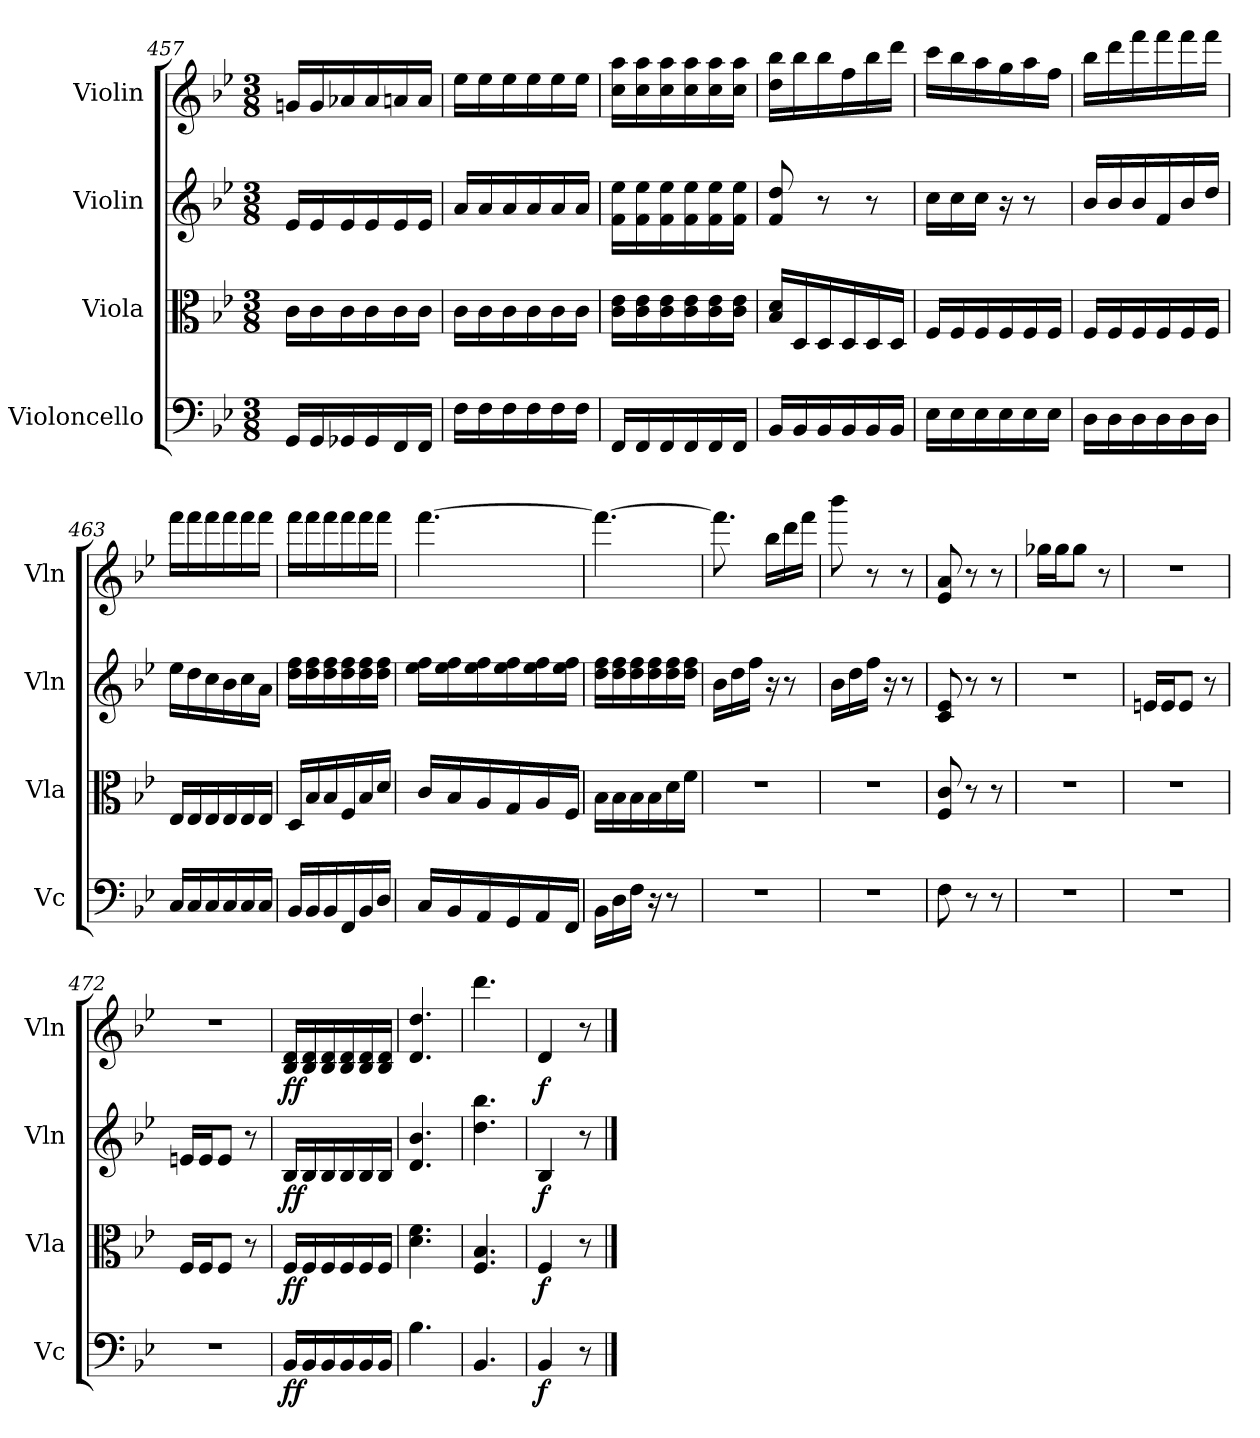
**kern	**dynam	**kern	**dynam	**kern	**dynam	**kern	**dynam
*part4	*part4	*part3	*part3	*part2	*part2	*part1	*part1
*staff4	*staff4	*staff3	*staff3	*staff2	*staff2	*staff1	*staff1
*I"Violoncello	*	*I"Viola	*	*I"Violin	*	*I"Violin	*
*I'Vc	*	*I'Vla	*	*I'Vln	*	*I'Vln	*
*clefF4	*	*clefC3	*	*clefG2	*	*clefG2	*
*k[b-e-]	*	*k[b-e-]	*	*k[b-e-]	*	*k[b-e-]	*
*B-:	*	*B-:	*	*B-:	*	*B-:	*
*M3/8	*	*M3/8	*	*M3/8	*	*M3/8	*
=457	=457	=457	=457	=457	=457	=457	=457
16GG/LL	.	16c\LL	.	16e-/LL	.	16gn/LL	.
16GG/	.	16c\	.	16e-/	.	16g/	.
16GG-X/	.	16c\	.	16e-/	.	16a-X/	.
16GG-/	.	16c\	.	16e-/	.	16a-/	.
16FF/	.	16c\	.	16e-/	.	16an/	.
16FF/JJ	.	16c\JJ	.	16e-/JJ	.	16a/JJ	.
=458	=458	=458	=458	=458	=458	=458	=458
16F\LL	.	16c\LL	.	16a/LL	.	16ee-\LL	.
16F\	.	16c\	.	16a/	.	16ee-\	.
16F\	.	16c\	.	16a/	.	16ee-\	.
16F\	.	16c\	.	16a/	.	16ee-\	.
16F\	.	16c\	.	16a/	.	16ee-\	.
16F\JJ	.	16c\JJ	.	16a/JJ	.	16ee-\JJ	.
=459	=459	=459	=459	=459	=459	=459	=459
16FF/LL	.	16c\ 16e-\LL	.	16f\ 16ee-\LL	.	16cc\ 16aa\LL	.
16FF/	.	16c\ 16e-\	.	16f\ 16ee-\	.	16cc\ 16aa\	.
16FF/	.	16c\ 16e-\	.	16f\ 16ee-\	.	16cc\ 16aa\	.
16FF/	.	16c\ 16e-\	.	16f\ 16ee-\	.	16cc\ 16aa\	.
16FF/	.	16c\ 16e-\	.	16f\ 16ee-\	.	16cc\ 16aa\	.
16FF/JJ	.	16c\ 16e-\JJ	.	16f\ 16ee-\JJ	.	16cc\ 16aa\JJ	.
=460	=460	=460	=460	=460	=460	=460	=460
16BB-/LL	.	16B-/ 16d/LL	.	8f/ 8dd/	.	16dd\ 16bb-\LL	.
16BB-/	.	16D/	.	.	.	16bb-\	.
16BB-/	.	16D/	.	8r	.	16bb-\	.
16BB-/	.	16D/	.	.	.	16ff\	.
16BB-/	.	16D/	.	8r	.	16bb-\	.
16BB-/JJ	.	16D/JJ	.	.	.	16ddd\JJ	.
=461	=461	=461	=461	=461	=461	=461	=461
16E-\LL	.	16F/LL	.	16cc\LL	.	16ccc\LL	.
16E-\	.	16F/	.	16cc\	.	16bb-\	.
16E-\	.	16F/	.	16cc\JJ	.	16aa\	.
16E-\	.	16F/	.	16r	.	16gg\	.
16E-\	.	16F/	.	8r	.	16aa\	.
16E-\JJ	.	16F/JJ	.	.	.	16ff\JJ	.
=462	=462	=462	=462	=462	=462	=462	=462
16D\LL	.	16F/LL	.	16b-/LL	.	16bb-\LL	.
16D\	.	16F/	.	16b-/	.	16ddd\	.
16D\	.	16F/	.	16b-/	.	16fff\	.
16D\	.	16F/	.	16f/	.	16fff\	.
16D\	.	16F/	.	16b-/	.	16fff\	.
16D\JJ	.	16F/JJ	.	16dd/JJ	.	16fff\JJ	.
=463	=463	=463	=463	=463	=463	=463	=463
16C/LL	.	16E-/LL	.	16ee-\LL	.	16fff\LL	.
16C/	.	16E-/	.	16dd\	.	16fff\	.
16C/	.	16E-/	.	16cc\	.	16fff\	.
16C/	.	16E-/	.	16b-\	.	16fff\	.
16C/	.	16E-/	.	16cc\	.	16fff\	.
16C/JJ	.	16E-/JJ	.	16a\JJ	.	16fff\JJ	.
=464	=464	=464	=464	=464	=464	=464	=464
16BB-/LL	.	16D/LL	.	16dd\ 16ff\LL	.	16fff\LL	.
16BB-/	.	16B-/	.	16dd\ 16ff\	.	16fff\	.
16BB-/	.	16B-/	.	16dd\ 16ff\	.	16fff\	.
16FF/	.	16F/	.	16dd\ 16ff\	.	16fff\	.
16BB-/	.	16B-/	.	16dd\ 16ff\	.	16fff\	.
16D/JJ	.	16d/JJ	.	16dd\ 16ff\JJ	.	16fff\JJ	.
=465	=465	=465	=465	=465	=465	=465	=465
16C/LL	.	16c/LL	.	16ee-\ 16ff\LL	.	[4.fff\	.
16BB-/	.	16B-/	.	16ee-\ 16ff\	.	.	.
16AA/	.	16A/	.	16ee-\ 16ff\	.	.	.
16GG/	.	16G/	.	16ee-\ 16ff\	.	.	.
16AA/	.	16A/	.	16ee-\ 16ff\	.	.	.
16FF/JJ	.	16F/JJ	.	16ee-\ 16ff\JJ	.	.	.
=466	=466	=466	=466	=466	=466	=466	=466
16BB-\LL	.	16B-\LL	.	16dd\ 16ff\LL	.	4.fff\_	.
16D\	.	16B-\	.	16dd\ 16ff\	.	.	.
16F\JJ	.	16B-\	.	16dd\ 16ff\	.	.	.
16r	.	16B-\	.	16dd\ 16ff\	.	.	.
8r	.	16d\	.	16dd\ 16ff\	.	.	.
.	.	16f\JJ	.	16dd\ 16ff\JJ	.	.	.
=467	=467	=467	=467	=467	=467	=467	=467
4.r	.	4.r	.	16b-\LL	.	8.fff\]	.
.	.	.	.	16dd\	.	.	.
.	.	.	.	16ff\JJ	.	.	.
.	.	.	.	16r	.	16bb-\LL	.
.	.	.	.	8r	.	16ddd\	.
.	.	.	.	.	.	16fff\JJ	.
=468	=468	=468	=468	=468	=468	=468	=468
4.r	.	4.r	.	16b-\LL	.	8bbb-\	.
.	.	.	.	16dd\	.	.	.
.	.	.	.	16ff\JJ	.	8r	.
.	.	.	.	16r	.	.	.
.	.	.	.	8r	.	8r	.
=469	=469	=469	=469	=469	=469	=469	=469
8F\	.	8F/ 8c/	.	8c/ 8e-/	.	8e-/ 8a/	.
8r	.	8r	.	8r	.	8r	.
8r	.	8r	.	8r	.	8r	.
=470	=470	=470	=470	=470	=470	=470	=470
4.r	.	4.r	.	4.r	.	16gg-X\LL	.
.	.	.	.	.	.	16gg-\J	.
.	.	.	.	.	.	8gg-\J	.
.	.	.	.	.	.	8r	.
=471	=471	=471	=471	=471	=471	=471	=471
4.r	.	4.r	.	16en/LL	.	4.r	.
.	.	.	.	16e/J	.	.	.
.	.	.	.	8e/J	.	.	.
.	.	.	.	8r	.	.	.
=472	=472	=472	=472	=472	=472	=472	=472
4.r	.	16F/LL	.	16en/LL	.	4.r	.
.	.	16F/J	.	16e/J	.	.	.
.	.	8F/J	.	8e/J	.	.	.
.	.	8r	.	8r	.	.	.
=473	=473	=473	=473	=473	=473	=473	=473
16BB-/LL	ff	16F/LL	ff	16B-/LL	ff	16B-/ 16d/LL	ff
16BB-/	.	16F/	.	16B-/	.	16B-/ 16d/	.
16BB-/	.	16F/	.	16B-/	.	16B-/ 16d/	.
16BB-/	.	16F/	.	16B-/	.	16B-/ 16d/	.
16BB-/	.	16F/	.	16B-/	.	16B-/ 16d/	.
16BB-/JJ	.	16F/JJ	.	16B-/JJ	.	16B-/ 16d/JJ	.
=474	=474	=474	=474	=474	=474	=474	=474
4.B-\	.	4.d\ 4.f\	.	4.d/ 4.b-/	.	4.d/ 4.dd/	.
=475	=475	=475	=475	=475	=475	=475	=475
4.BB-/	.	4.F/ 4.B-/	.	4.dd\ 4.bb-\	.	4.ddd\	.
=476	=476	=476	=476	=476	=476	=476	=476
4BB-/	f	4F/	f	4B-/	f	4d/	f
8r	.	8r	.	8r	.	8r	.
==	==	==	==	==	==	==	==
*-	*-	*-	*-	*-	*-	*-	*-
